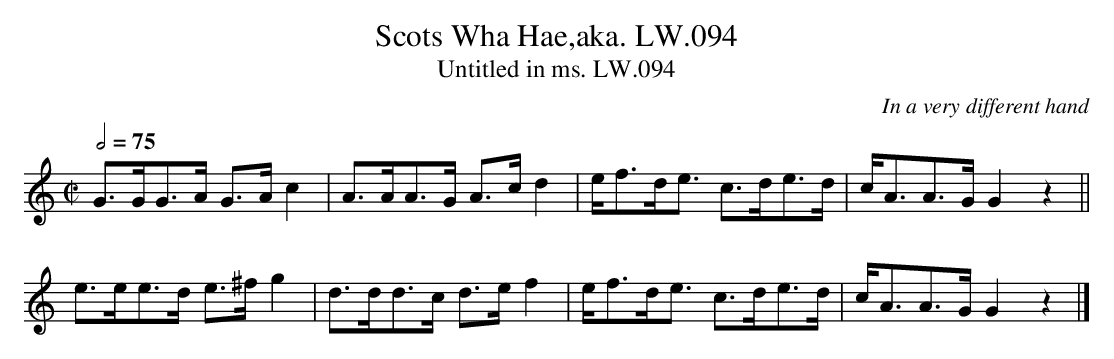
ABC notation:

X:1
T:Scots Wha Hae,aka. LW.094
T:Untitled in ms. LW.094
M:C|
L:1/8
Q:2/4=75
C:In a very different hand
K:Gmix
G>GG>A G>Ac2 | A>AA>G A>c d2 | e<fd<e c>de>d | c<AA>G G2z2||
e>ee>d e>^f g2 | d>dd>c d>ef2 | e<fd<e c>de>d | c<AA>G G2z2|]
